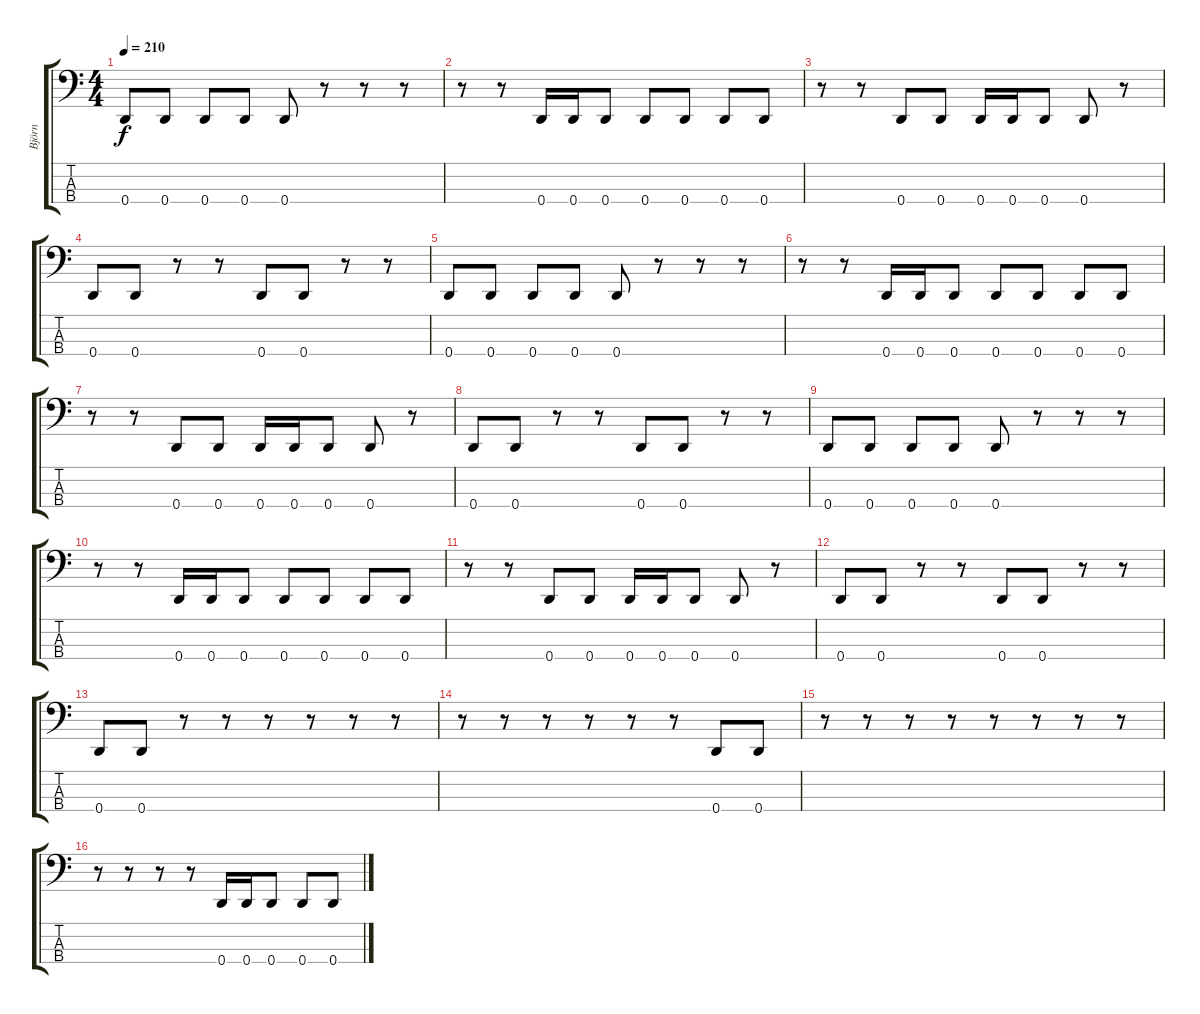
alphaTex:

\track ("Björn" "Björn") {instrument electricbassfinger}
\staff {score tabs}
\tuning (G2 D2 A1 D1) {hide}
\ts (4 4)
\tempo 210
\clef f4
\ks c
0.4.8{dy f} 0.4.8 0.4.8 0.4.8 0.4.8 r.8 r.8 r.8 |
r.8 r.8 0.4.16 0.4.16 0.4.8 0.4.8 0.4.8 0.4.8 0.4.8 |
r.8 r.8 0.4.8 0.4.8 0.4.16 0.4.16 0.4.8 0.4.8 r.8 |
0.4.8 0.4.8 r.8 r.8 0.4.8 0.4.8 r.8 r.8 |
0.4.8 0.4.8 0.4.8 0.4.8 0.4.8 r.8 r.8 r.8 |
r.8 r.8 0.4.16 0.4.16 0.4.8 0.4.8 0.4.8 0.4.8 0.4.8 |
r.8 r.8 0.4.8 0.4.8 0.4.16 0.4.16 0.4.8 0.4.8 r.8 |
0.4.8 0.4.8 r.8 r.8 0.4.8 0.4.8 r.8 r.8 |
0.4.8 0.4.8 0.4.8 0.4.8 0.4.8 r.8 r.8 r.8 |
r.8 r.8 0.4.16 0.4.16 0.4.8 0.4.8 0.4.8 0.4.8 0.4.8 |
r.8 r.8 0.4.8 0.4.8 0.4.16 0.4.16 0.4.8 0.4.8 r.8 |
0.4.8 0.4.8 r.8 r.8 0.4.8 0.4.8 r.8 r.8 |
0.4.8 0.4.8 r.8 r.8 r.8 r.8 r.8 r.8 |
r.8 r.8 r.8 r.8 r.8 r.8 0.4.8 0.4.8 |
r.8 r.8 r.8 r.8 r.8 r.8 r.8 r.8 |
r.8 r.8 r.8 r.8 0.4.16 0.4.16 0.4.8 0.4.8 0.4.8
